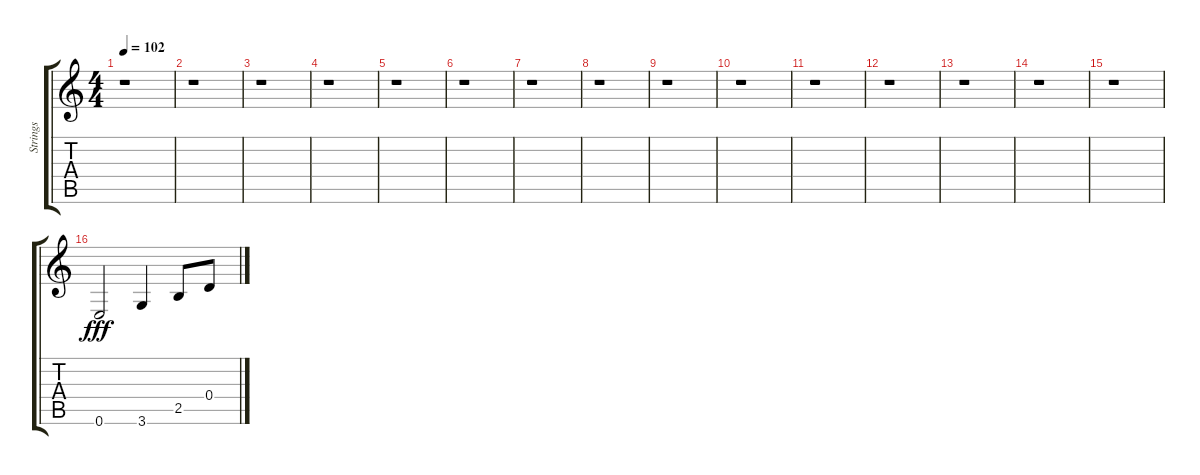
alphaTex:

\track ("Strings" "Strings") {instrument contrabass}
\staff {score tabs}
\tuning (E4 B3 G3 D3 A2 E2) {hide}
\ts (4 4)
\tempo 102
\clef g2
\ks c
r.1{dy fff instrument contrabass} |
r.1 |
r.1 |
r.1 |
r.1 |
r.1 |
r.1 |
r.1 |
r.1 |
r.1 |
r.1 |
r.1 |
r.1 |
r.1 |
r.1 |
0.6.2 3.6.4 2.5.8 0.4.8
